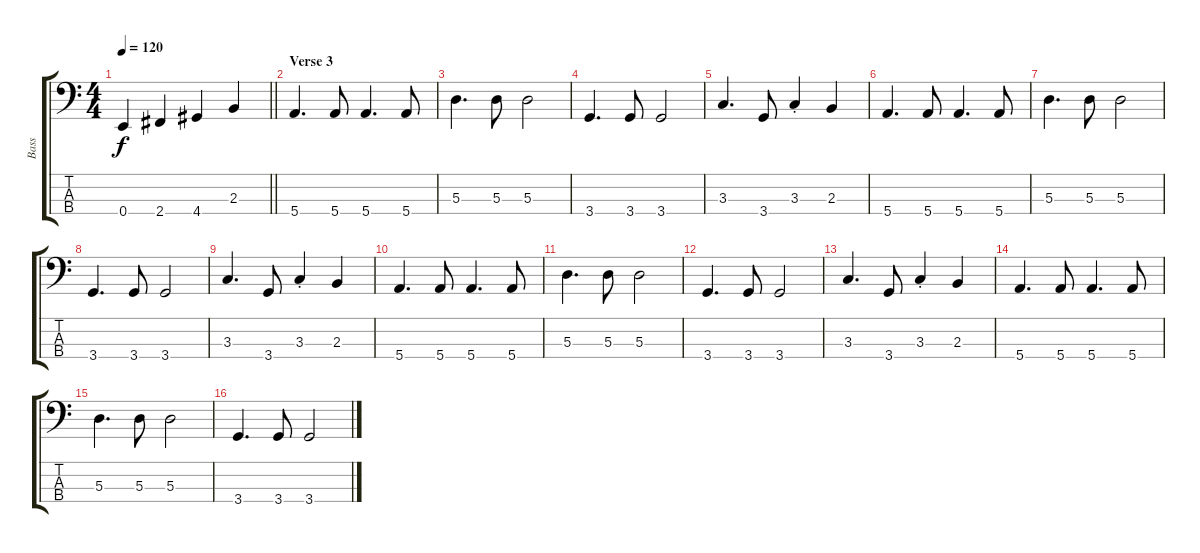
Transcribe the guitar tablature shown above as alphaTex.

\track ("Bass" "Bass") {instrument electricbassfinger}
\staff {score tabs}
\tuning (G2 D2 A1 E1) {hide}
\ts (4 4)
\tempo 120
\clef f4
\barLineRight lightlight
\ks c
0.4.4{dy f} 2.4.4 4.4.4 2.3.4 |
\section ("" "Verse 3")
5.4.4{d} 5.4.8 5.4.4{d} 5.4.8 |
5.3.4{d} 5.3.8 5.3.2 |
3.4.4{d} 3.4.8 3.4.2 |
3.3.4{d} 3.4.8 3.3{st}.4 2.3.4 |
5.4.4{d} 5.4.8 5.4.4{d} 5.4.8 |
5.3.4{d} 5.3.8 5.3.2 |
3.4.4{d} 3.4.8 3.4.2 |
3.3.4{d} 3.4.8 3.3{st}.4 2.3.4 |
5.4.4{d} 5.4.8 5.4.4{d} 5.4.8 |
5.3.4{d} 5.3.8 5.3.2 |
3.4.4{d} 3.4.8 3.4.2 |
3.3.4{d} 3.4.8 3.3{st}.4 2.3.4 |
5.4.4{d} 5.4.8 5.4.4{d} 5.4.8 |
5.3.4{d} 5.3.8 5.3.2 |
3.4.4{d} 3.4.8 3.4.2
